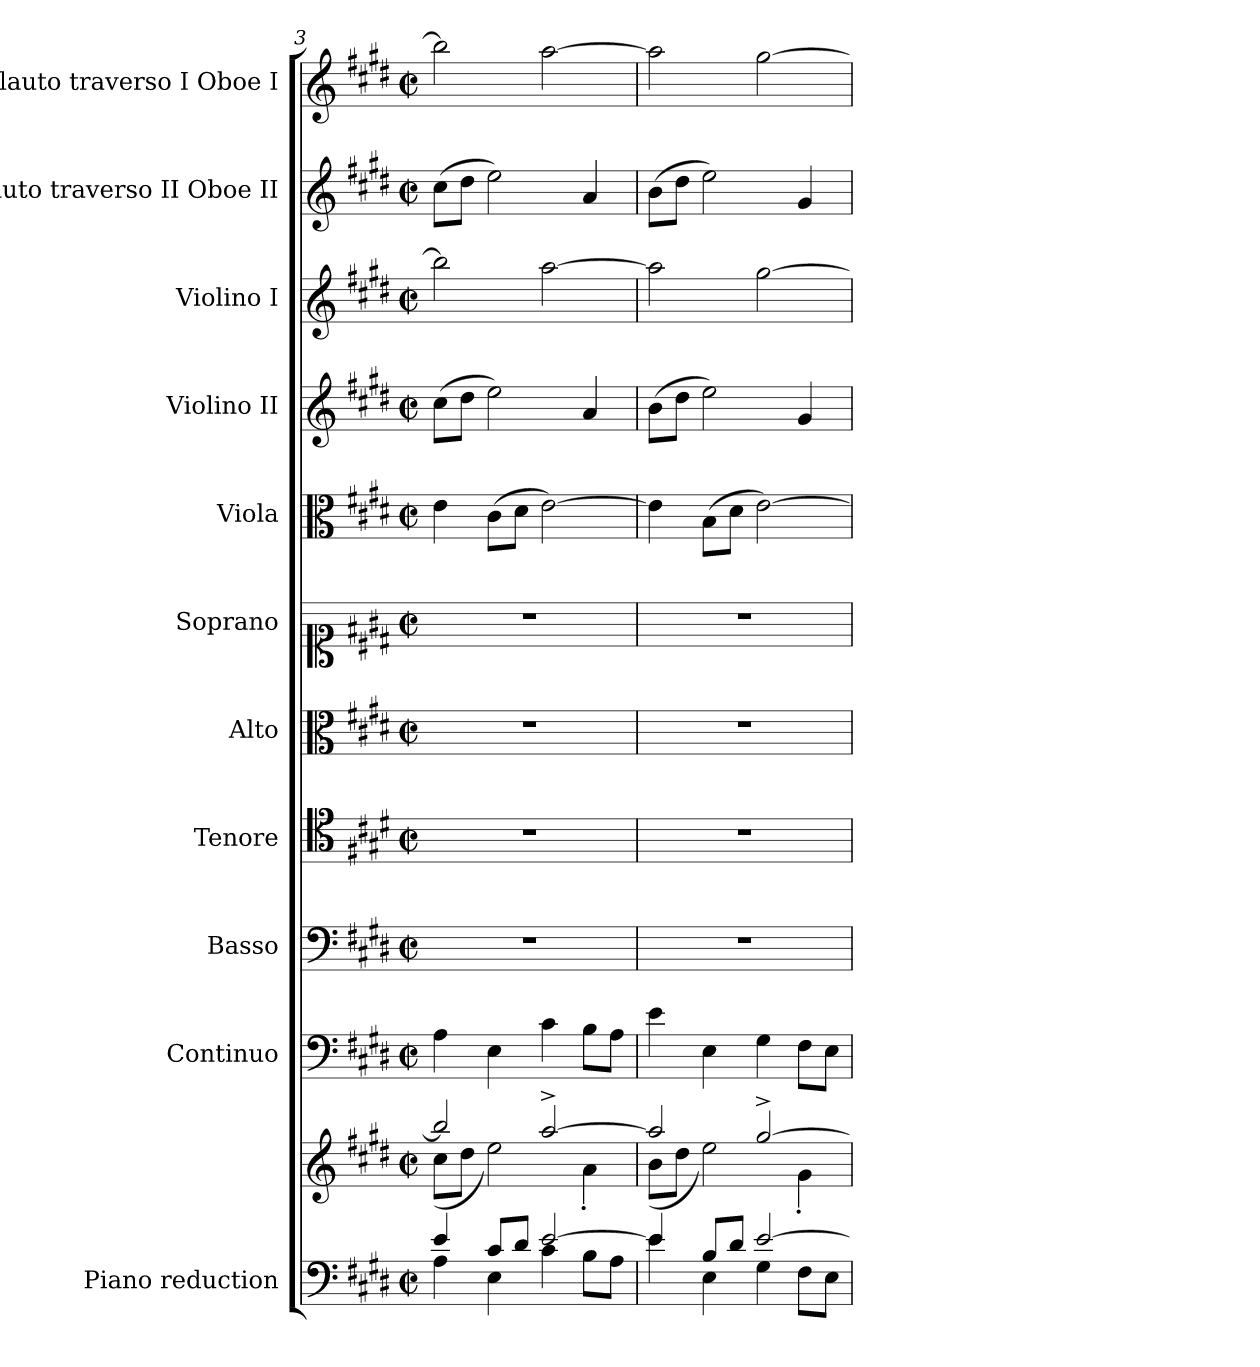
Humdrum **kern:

**kern	**kern	**kern	**kern	**kern	**kern	**kern	**kern	**kern	**kern	**kern	**kern
*part11	*part11	*part10	*part9	*part8	*part7	*part6	*part5	*part4	*part3	*part2	*part1
*staff12	*staff11	*staff10	*staff9	*staff8	*staff7	*staff6	*staff5	*staff4	*staff3	*staff2	*staff1
*I"Piano reduction	*	*I"Continuo	*I"Basso	*I"Tenore	*I"Alto	*I"Soprano	*I"Viola	*I"Violino II	*I"Violino I	*I"Flauto traverso II Oboe II	*I"Flauto traverso I Oboe I
*I'Pno	*	*	*	*	*	*	*	*	*	*I'Ob	*I'Ob
*clefF4	*clefG2	*clefF4	*clefF4	*clefC4	*clefC3	*clefC1	*clefC3	*clefG2	*clefG2	*clefG2	*clefG2
*k[f#c#g#d#]	*k[f#c#g#d#]	*k[f#c#g#d#]	*k[f#c#g#d#]	*k[f#c#g#d#]	*k[f#c#g#d#]	*k[f#c#g#d#]	*k[f#c#g#d#]	*k[f#c#g#d#]	*k[f#c#g#d#]	*k[f#c#g#d#]	*k[f#c#g#d#]
*M2/2	*M2/2	*M2/2	*M2/2	*M2/2	*M2/2	*M2/2	*M2/2	*M2/2	*M2/2	*M2/2	*M2/2
*met(c|)	*met(c|)	*met(c|)	*met(c|)	*met(c|)	*met(c|)	*met(c|)	*met(c|)	*met(c|)	*met(c|)	*met(c|)	*met(c|)
=3	=3	=3	=3	=3	=3	=3	=3	=3	=3	=3	=3
*^	*^	*	*	*	*	*	*	*	*	*	*
4e/	4A\	2bb/]	(8cc#\L	4A\	1r	1r	1r	1r	4e\	(8cc#\L	2bb\]	(8cc#\L	2bb\]
.	.	.	8dd#\J	.	.	.	.	.	.	8dd#\J	.	8dd#\J	.
8c#/L	4E\	.	2ee\)	4E\	.	.	.	.	(8c#\L	2ee\)	.	2ee\)	.
8d#/J	.	.	.	.	.	.	.	.	8d#\J	.	.	.	.
[2e/	4c#\	[2aa^/	.	4c#\	.	.	.	.	[2e\)	.	[2aa\	.	[2aa\
.	8B\L	.	4a'\	8B\L	.	.	.	.	.	4a/	.	4a/	.
.	8A\J	.	.	8A\J	.	.	.	.	.	.	.	.	.
=4	=4	=4	=4	=4	=4	=4	=4	=4	=4	=4	=4	=4	=4
4e/]	4e\	2aa/]	(8b\L	4e\	1r	1r	1r	1r	4e\]	(8b\L	2aa\]	(8b\L	2aa\]
.	.	.	8dd#\J	.	.	.	.	.	.	8dd#\J	.	8dd#\J	.
8B/L	4E\	.	2ee\)	4E\	.	.	.	.	(8B\L	2ee\)	.	2ee\)	.
8d#/J	.	.	.	.	.	.	.	.	8d#\J	.	.	.	.
[2e/	4G#\	[2gg#^/	.	4G#\	.	.	.	.	[2e\)	.	[2gg#\	.	[2gg#\
.	8F#\L	.	4g#'\	8F#\L	.	.	.	.	.	4g#/	.	4g#/	.
.	8E\J	.	.	8E\J	.	.	.	.	.	.	.	.	.
*v	*v	*	*	*	*	*	*	*	*	*	*	*	*
*	*v	*v	*	*	*	*	*	*	*	*	*	*
=	=	=	=	=	=	=	=	=	=	=	=
*-	*-	*-	*-	*-	*-	*-	*-	*-	*-	*-	*-
